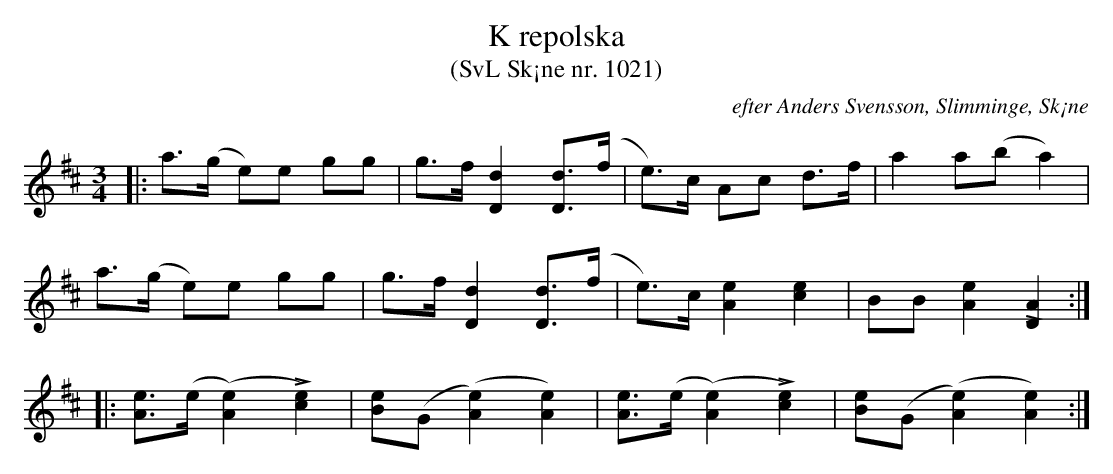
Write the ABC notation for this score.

X:1
T:K repolska
T:(SvL Sk¡ne nr. 1021)
O:efter Anders Svensson, Slimminge, Sk¡ne
M:3/4
L:1/8
K:D
|: a>(g e)e gg | g>f [d2D2] [dD]>(f | e)>c Ac d>f | a2 a(b a2) |
a>(g e)e gg | g>f [d2D2] [dD]>(f | e)>c [A2e2] [c2e2] | BB [e2A2] [A2LD2] :|
|: [eA]>(e ([e2A2]) L[e2c2]) | [eB](G ([e2A2]) [e2A2]) | [eA]>(e ([e2A2]) L[e2c2]) | [eB](G ([e2A2]) [e2A2]) :|
